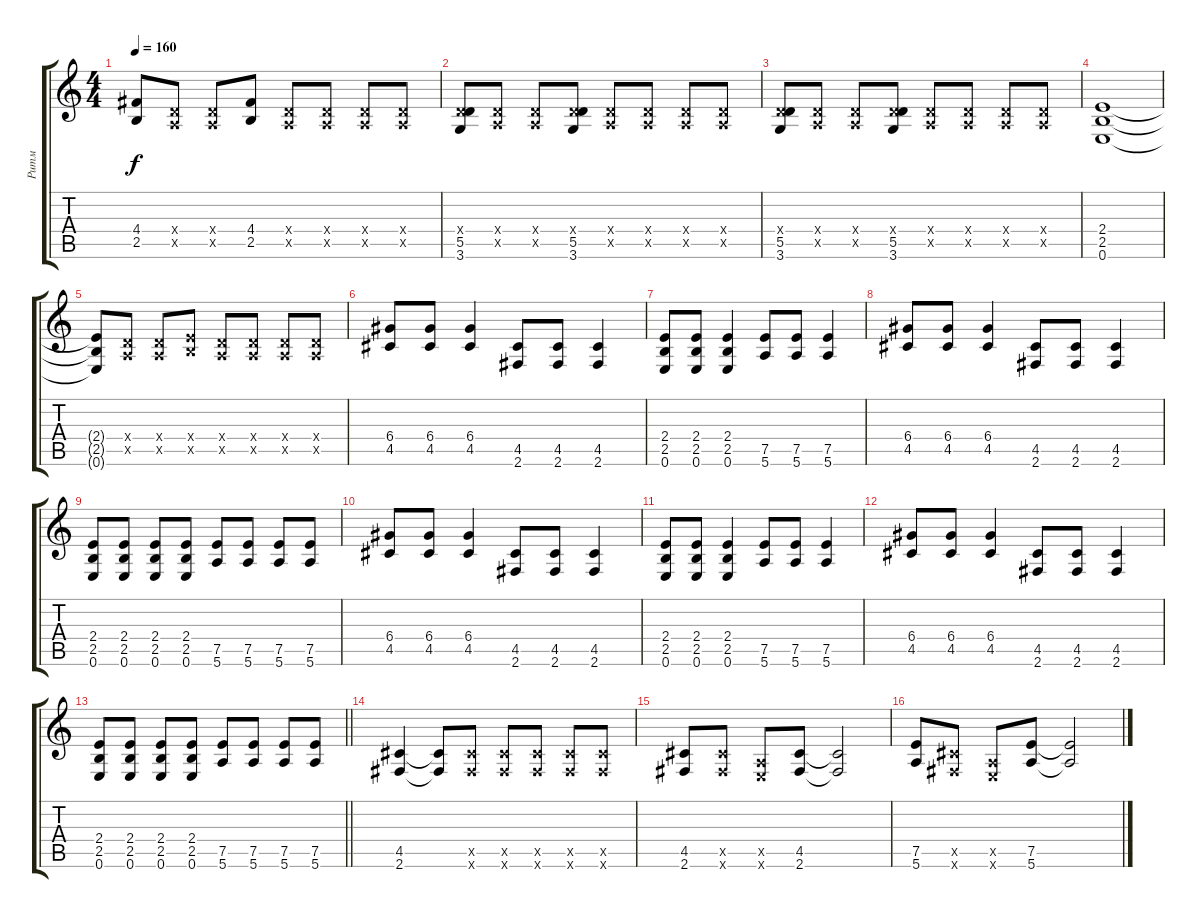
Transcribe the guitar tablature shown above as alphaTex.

\track ("Ритм" "Ритм") {instrument distortionguitar}
\staff {score tabs}
\tuning (E4 B3 G3 D3 A2 E2) {hide}
\ts (4 4)
\tempo 160
\clef g2
\ks c
(4.4 2.5).8{dy f} (0.4{x} 0.5{x}).8 (0.4{x} 0.5{x}).8 (4.4 2.5).8 (0.4{x} 0.5{x}).8 (0.4{x} 0.5{x}).8 (0.4{x} 0.5{x}).8 (0.4{x} 0.5{x}).8 |
(0.4{x} 5.5 3.6).8 (0.4{x} 0.5{x}).8 (0.4{x} 0.5{x}).8 (0.4{x} 5.5 3.6).8 (0.4{x} 0.5{x}).8 (0.4{x} 0.5{x}).8 (0.4{x} 0.5{x}).8 (0.4{x} 0.5{x}).8 |
(0.4{x} 5.5 3.6).8 (0.4{x} 0.5{x}).8 (0.4{x} 0.5{x}).8 (0.4{x} 5.5 3.6).8 (0.4{x} 0.5{x}).8 (0.4{x} 0.5{x}).8 (0.4{x} 0.5{x}).8 (0.4{x} 0.5{x}).8 |
(2.4 2.5 0.6).1 |
(2.4{t} 2.5{t} 0.6{t}).8 (0.4{x} 0.5{x}).8 (0.4{x} 0.5{x}).8 (2.4{x} 2.5{x}).8 (0.4{x} 0.5{x}).8 (0.4{x} 0.5{x}).8 (0.4{x} 0.5{x}).8 (0.4{x} 0.5{x}).8 |
(6.4 4.5).8 (6.4 4.5).8 (6.4 4.5).4 (4.5 2.6).8 (4.5 2.6).8 (4.5 2.6).4 |
(2.4 2.5 0.6).8 (2.4 2.5 0.6).8 (2.4 2.5 0.6).4 (7.5 5.6).8 (7.5 5.6).8 (7.5 5.6).4 |
(6.4 4.5).8 (6.4 4.5).8 (6.4 4.5).4 (4.5 2.6).8 (4.5 2.6).8 (4.5 2.6).4 |
(2.4 2.5 0.6).8 (2.4 2.5 0.6).8 (2.4 2.5 0.6).8 (2.4 2.5 0.6).8 (7.5 5.6).8 (7.5 5.6).8 (7.5 5.6).8 (7.5 5.6).8 |
(6.4 4.5).8 (6.4 4.5).8 (6.4 4.5).4 (4.5 2.6).8 (4.5 2.6).8 (4.5 2.6).4 |
(2.4 2.5 0.6).8 (2.4 2.5 0.6).8 (2.4 2.5 0.6).4 (7.5 5.6).8 (7.5 5.6).8 (7.5 5.6).4 |
(6.4 4.5).8 (6.4 4.5).8 (6.4 4.5).4 (4.5 2.6).8 (4.5 2.6).8 (4.5 2.6).4 |
\barLineRight lightlight
(2.4 2.5 0.6).8 (2.4 2.5 0.6).8 (2.4 2.5 0.6).8 (2.4 2.5 0.6).8 (7.5 5.6).8 (7.5 5.6).8 (7.5 5.6).8 (7.5 5.6).8 |
(4.5 2.6).4 (4.5{t} 2.6{t}).8 (4.5{x} 2.6{x}).8 (4.5{x} 2.6{x}).8 (4.5{x} 2.6{x}).8 (4.5{x} 2.6{x}).8 (4.5{x} 2.6{x}).8 |
(4.5 2.6).8 (4.5{x} 2.6{x}).8 (0.5{x} 0.6{x}).8 (4.5 2.6).8 (4.5{t} 2.6{t}).2 |
(7.5 5.6).8 (4.5{x} 2.6{x}).8 (0.5{x} 0.6{x}).8 (7.5 5.6).8 (7.5{t} 5.6{t}).2
